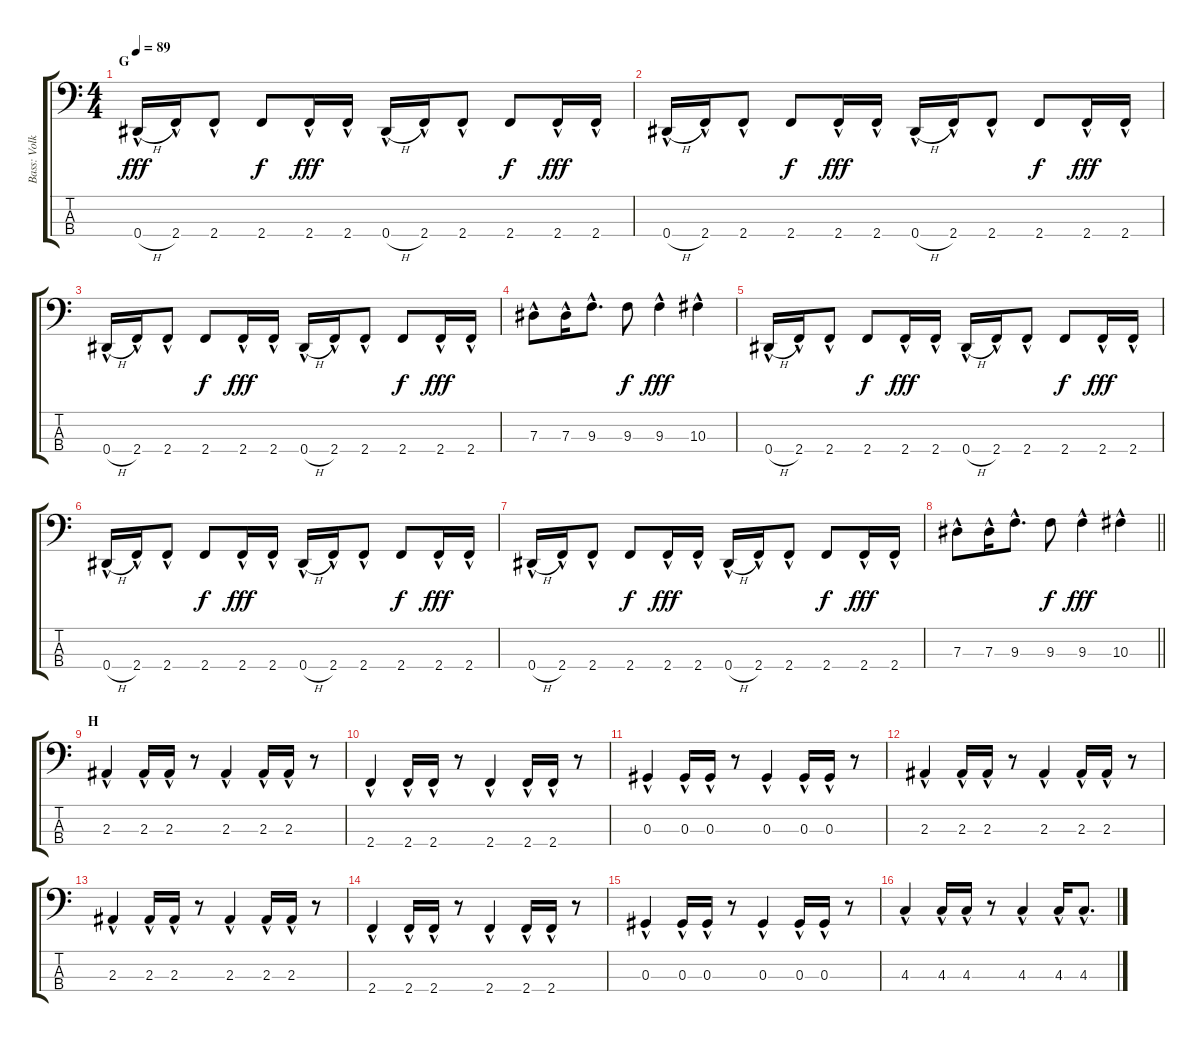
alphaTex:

\track ("Bass: Volker" "Bass: Volk") {instrument electricbassfinger}
\staff {score tabs}
\tuning (Gb2 Db2 Ab1 Eb1) {hide}
\ts (4 4)
\section ("" "G")
\tempo 89
\clef f4
\ks c
0.4{h hac}.16{dy fff} 2.4{hac}.16 2.4{hac}.8 2.4.8{dy f} 2.4{hac}.16{dy fff} 2.4{hac}.16 0.4{h hac}.16 2.4{hac}.16 2.4{hac}.8 2.4.8{dy f} 2.4{hac}.16{dy fff} 2.4{hac}.16 |
0.4{h hac}.16 2.4{hac}.16 2.4{hac}.8 2.4.8{dy f} 2.4{hac}.16{dy fff} 2.4{hac}.16 0.4{h hac}.16 2.4{hac}.16 2.4{hac}.8 2.4.8{dy f} 2.4{hac}.16{dy fff} 2.4{hac}.16 |
0.4{h hac}.16 2.4{hac}.16 2.4{hac}.8 2.4.8{dy f} 2.4{hac}.16{dy fff} 2.4{hac}.16 0.4{h hac}.16 2.4{hac}.16 2.4{hac}.8 2.4.8{dy f} 2.4{hac}.16{dy fff} 2.4{hac}.16 |
7.3{hac}.8 7.3{hac}.16 9.3{hac}.8{d} 9.3.8{dy f} 9.3{hac}.4{dy fff} 10.3{hac}.4 |
0.4{h hac}.16 2.4{hac}.16 2.4{hac}.8 2.4.8{dy f} 2.4{hac}.16{dy fff} 2.4{hac}.16 0.4{h hac}.16 2.4{hac}.16 2.4{hac}.8 2.4.8{dy f} 2.4{hac}.16{dy fff} 2.4{hac}.16 |
0.4{h hac}.16 2.4{hac}.16 2.4{hac}.8 2.4.8{dy f} 2.4{hac}.16{dy fff} 2.4{hac}.16 0.4{h hac}.16 2.4{hac}.16 2.4{hac}.8 2.4.8{dy f} 2.4{hac}.16{dy fff} 2.4{hac}.16 |
0.4{h hac}.16 2.4{hac}.16 2.4{hac}.8 2.4.8{dy f} 2.4{hac}.16{dy fff} 2.4{hac}.16 0.4{h hac}.16 2.4{hac}.16 2.4{hac}.8 2.4.8{dy f} 2.4{hac}.16{dy fff} 2.4{hac}.16 |
\barLineRight lightlight
7.3{hac}.8 7.3{hac}.16 9.3{hac}.8{d} 9.3.8{dy f} 9.3{hac}.4{dy fff} 10.3{hac}.4 |
\section ("" "H")
2.3{hac}.4 2.3{hac}.16 2.3{hac}.16 r.8 2.3{hac}.4 2.3{hac}.16 2.3{hac}.16 r.8 |
2.4{hac}.4 2.4{hac}.16 2.4{hac}.16 r.8 2.4{hac}.4 2.4{hac}.16 2.4{hac}.16 r.8 |
0.3{hac}.4 0.3{hac}.16 0.3{hac}.16 r.8 0.3{hac}.4 0.3{hac}.16 0.3{hac}.16 r.8 |
2.3{hac}.4 2.3{hac}.16 2.3{hac}.16 r.8 2.3{hac}.4 2.3{hac}.16 2.3{hac}.16 r.8 |
2.3{hac}.4 2.3{hac}.16 2.3{hac}.16 r.8 2.3{hac}.4 2.3{hac}.16 2.3{hac}.16 r.8 |
2.4{hac}.4 2.4{hac}.16 2.4{hac}.16 r.8 2.4{hac}.4 2.4{hac}.16 2.4{hac}.16 r.8 |
0.3{hac}.4 0.3{hac}.16 0.3{hac}.16 r.8 0.3{hac}.4 0.3{hac}.16 0.3{hac}.16 r.8 |
4.3{hac}.4 4.3{hac}.16 4.3{hac}.16 r.8 4.3{hac}.4 4.3{hac}.16 4.3{hac}.8{d}
